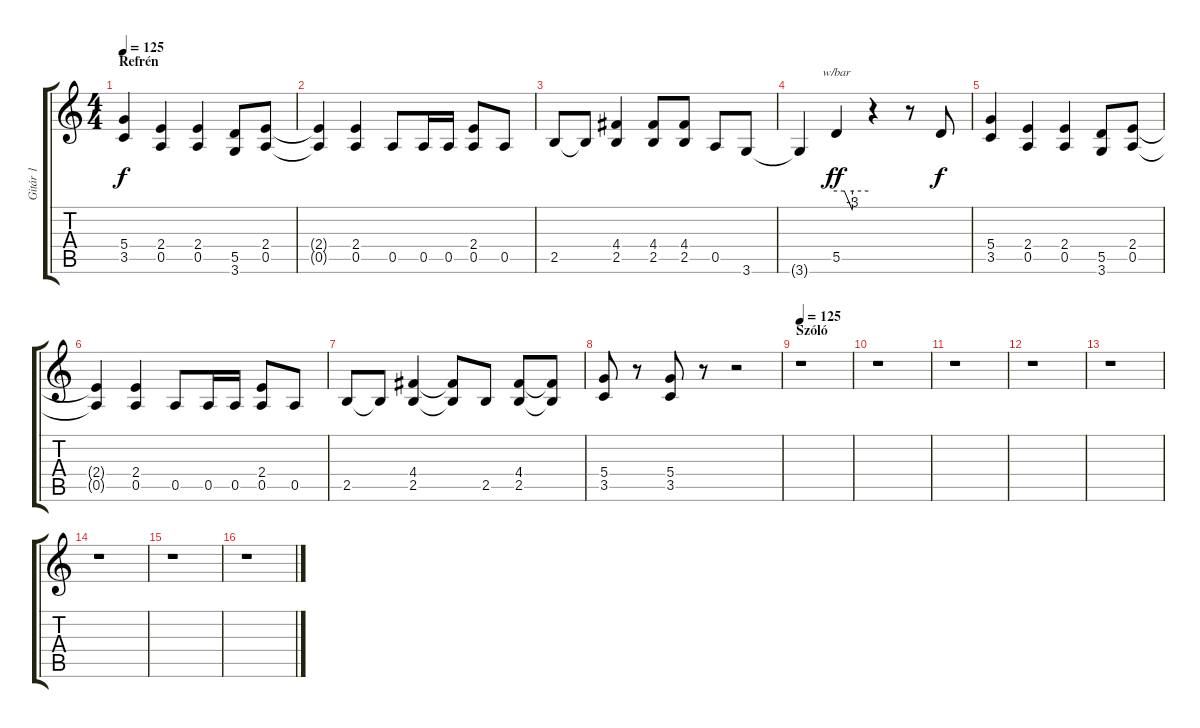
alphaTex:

\track ("Gitár 1" "Gitár 1") {instrument distortionguitar}
\staff {score tabs}
\tuning (E4 B3 G3 D3 A2 E2) {hide}
\ts (4 4)
\section ("" "Refrén")
\tempo 125
\clef g2
\ks c
(5.4 3.5).4{dy f} (2.4 0.5).4 (2.4 0.5).4 (5.5 3.6).8 (2.4 0.5).8 |
(2.4{t} 0.5{t}).4 (2.4 0.5).4 0.5.8 0.5.16 0.5.16 (2.4 0.5).8 0.5.8 |
2.5.8 2.5{t}.8 (4.4 2.5).4 (4.4 2.5).8 (4.4 2.5).8 0.5.8 3.6.8 |
3.6{t}.4 5.5.4{tbe (custom default 0 0 15 0 30 -12 30 0 60 0) dy ff} r.4 r.8 5.5{t}.8{dy f} |
(5.4 3.5).4 (2.4 0.5).4 (2.4 0.5).4 (5.5 3.6).8 (2.4 0.5).8 |
(2.4{t} 0.5{t}).4 (2.4 0.5).4 0.5.8 0.5.16 0.5.16 (2.4 0.5).8 0.5.8 |
2.5.8 2.5{t}.8 (4.4 2.5).4 (4.4{t} 2.5{t}).8 2.5.8 (4.4 2.5).8 (4.4{t} 2.5{t}).8 |
(5.4 3.5).8 r.8 (5.4 3.5).8 r.8 r.2 |
\section ("" "Szóló")
\tempo 125
r.1 |
r.1 |
r.1 |
r.1 |
r.1 |
r.1 |
r.1 |
r.1
